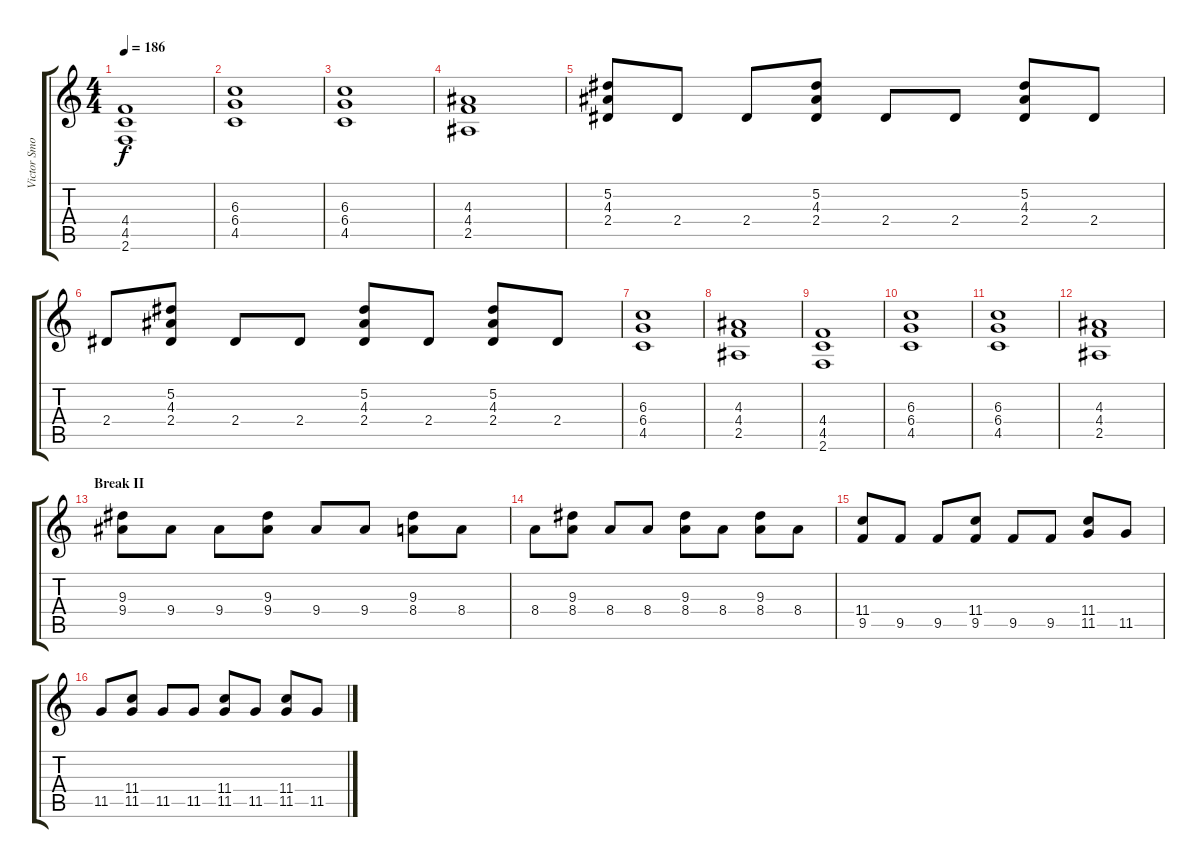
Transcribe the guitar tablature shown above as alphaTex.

\track ("Victor Smolski" "Victor Smo") {instrument distortionguitar}
\staff {score tabs}
\tuning (Eb4 Bb3 Gb3 Db3 Ab2 Eb2) {hide}
\ts (4 4)
\tempo 186
\clef g2
\ks c
(4.4 4.5 2.6).1{dy f} |
(6.3 6.4 4.5).1 |
(6.3 6.4 4.5).1 |
(4.3 4.4 2.5).1 |
(5.2 4.3 2.4).8 2.4.8 2.4.8 (5.2 4.3 2.4).8 2.4.8 2.4.8 (5.2 4.3 2.4).8 2.4.8 |
2.4.8 (5.2 4.3 2.4).8 2.4.8 2.4.8 (5.2 4.3 2.4).8 2.4.8 (5.2 4.3 2.4).8 2.4.8 |
\section ("" "")
(6.3 6.4 4.5).1 |
(4.3 4.4 2.5).1 |
(4.4 4.5 2.6).1 |
(6.3 6.4 4.5).1 |
(6.3 6.4 4.5).1 |
(4.3 4.4 2.5).1 |
\section ("" "Break II")
(9.3 9.4).8 9.4.8 9.4.8 (9.3 9.4).8 9.4.8 9.4.8 (9.3 8.4).8 8.4.8 |
8.4.8 (9.3 8.4).8 8.4.8 8.4.8 (9.3 8.4).8 8.4.8 (9.3 8.4).8 8.4.8 |
(11.4 9.5).8 9.5.8 9.5.8 (11.4 9.5).8 9.5.8 9.5.8 (11.4 11.5).8 11.5.8 |
11.5.8 (11.4 11.5).8 11.5.8 11.5.8 (11.4 11.5).8 11.5.8 (11.4 11.5).8 11.5.8
